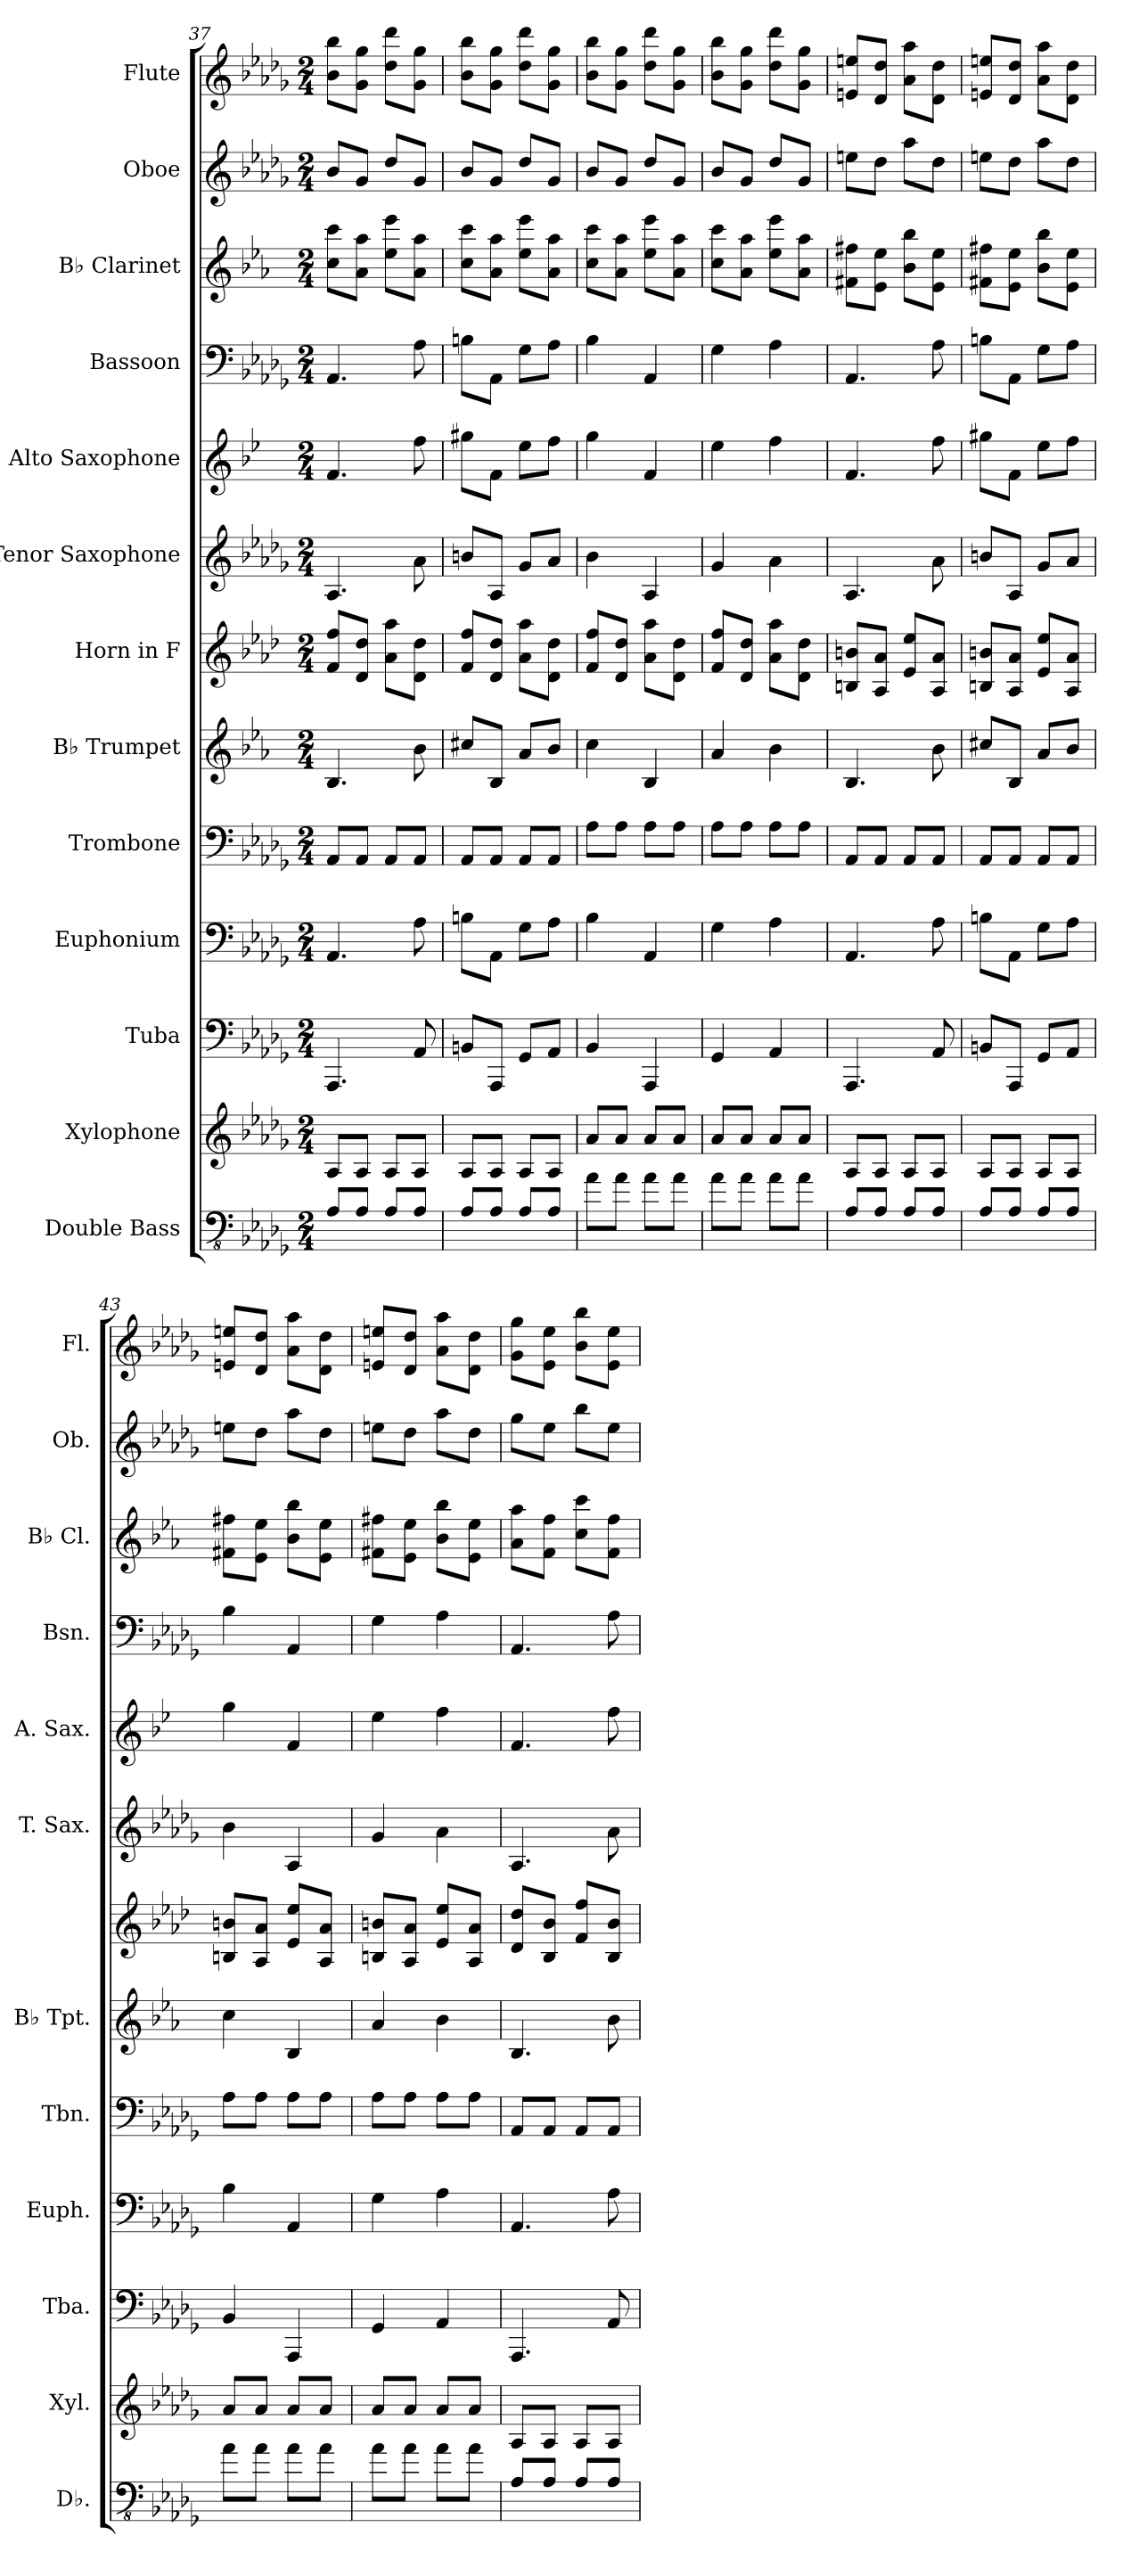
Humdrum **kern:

**kern	**kern	**kern	**kern	**kern	**kern	**kern	**kern	**kern	**kern	**kern	**kern	**kern
*part13	*part12	*part11	*part10	*part9	*part8	*part7	*part6	*part5	*part4	*part3	*part2	*part1
*staff13	*staff12	*staff11	*staff10	*staff9	*staff8	*staff7	*staff6	*staff5	*staff4	*staff3	*staff2	*staff1
*I"Double Bass	*I"Xylophone	*I"Tuba	*I"Euphonium	*I"Trombone	*I"B♭ Trumpet	*I"Horn in F	*I"Tenor Saxophone	*I"Alto Saxophone	*I"Bassoon	*I"B♭ Clarinet	*I"Oboe	*I"Flute
*I'Db.	*I'Xyl.	*I'Tba.	*I'Euph.	*I'Tbn.	*I'B♭ Tpt.	*	*I'T. Sax.	*I'A. Sax.	*I'Bsn.	*I'B♭ Cl.	*I'Ob.	*I'Fl.
*clefFv4	*clefG2	*clefF4	*clefF4	*clefF4	*clefG2	*clefG2	*clefG2	*clefG2	*clefF4	*clefG2	*clefG2	*clefG2
*ITrd7c12	*ITrd-7c-12	*	*	*	*ITrd1c2	*ITrd4c7	*ITrd8c14	*ITrd5c9	*	*ITrd1c2	*	*
*k[b-e-a-d-g-]	*k[b-e-a-d-g-]	*k[b-e-a-d-g-]	*k[b-e-a-d-g-]	*k[b-e-a-d-g-]	*k[b-e-a-d-g-]	*k[b-e-a-d-g-]	*k[b-e-a-d-g-]	*k[b-e-a-d-g-]	*k[b-e-a-d-g-]	*k[b-e-a-d-g-]	*k[b-e-a-d-g-]	*k[b-e-a-d-g-]
*M2/4	*M2/4	*M2/4	*M2/4	*M2/4	*M2/4	*M2/4	*M2/4	*M2/4	*M2/4	*M2/4	*M2/4	*M2/4
=37	=37	=37	=37	=37	=37	=37	=37	=37	=37	=37	=37	=37
8AAA-/L	8a-/L	4.AAA-/	4.AA-/	8AA-/L	4.A-/	8B-/ 8b-/L	4.AA-/	4.A-/	4.AA-/	8b-\ 8bb-\L	8b-/L	8b-\ 8bb-\L
8AAA-/J	8a-/J	.	.	8AA-/J	.	8G-/ 8g-/J	.	.	.	8g-\ 8gg-\J	8g-/J	8g-\ 8gg-\J
8AAA-/L	8a-/L	.	.	8AA-/L	.	8d-\ 8dd-\L	.	.	.	8dd-\ 8ddd-\L	8dd-/L	8dd-\ 8ddd-\L
8AAA-/J	8a-/J	8AA-/	8A-\	8AA-/J	8a-\	8G-\ 8g-\J	8A-\	8a-\	8A-\	8g-\ 8gg-\J	8g-/J	8g-\ 8gg-\J
=38	=38	=38	=38	=38	=38	=38	=38	=38	=38	=38	=38	=38
8AAA-/L	8a-/L	8BBn/L	8Bn\L	8AA-/L	8bn/L	8B-/ 8b-/L	8Bn/L	8bn\L	8Bn\L	8b-\ 8bb-\L	8b-/L	8b-\ 8bb-\L
8AAA-/J	8a-/J	8AAA-/J	8AA-\J	8AA-/J	8A-/J	8G-/ 8g-/J	8AA-/J	8A-\J	8AA-\J	8g-\ 8gg-\J	8g-/J	8g-\ 8gg-\J
8AAA-/L	8a-/L	8GG-/L	8G-\L	8AA-/L	8g-/L	8d-\ 8dd-\L	8G-/L	8g-\L	8G-\L	8dd-\ 8ddd-\L	8dd-/L	8dd-\ 8ddd-\L
8AAA-/J	8a-/J	8AA-/J	8A-\J	8AA-/J	8a-/J	8G-\ 8g-\J	8A-/J	8a-\J	8A-\J	8g-\ 8gg-\J	8g-/J	8g-\ 8gg-\J
=39	=39	=39	=39	=39	=39	=39	=39	=39	=39	=39	=39	=39
8AA-\L	8aa-/L	4BB-/	4B-\	8A-\L	4b-\	8B-/ 8b-/L	4B-\	4b-\	4B-\	8b-\ 8bb-\L	8b-/L	8b-\ 8bb-\L
8AA-\J	8aa-/J	.	.	8A-\J	.	8G-/ 8g-/J	.	.	.	8g-\ 8gg-\J	8g-/J	8g-\ 8gg-\J
8AA-\L	8aa-/L	4AAA-/	4AA-/	8A-\L	4A-/	8d-\ 8dd-\L	4AA-/	4A-/	4AA-/	8dd-\ 8ddd-\L	8dd-/L	8dd-\ 8ddd-\L
8AA-\J	8aa-/J	.	.	8A-\J	.	8G-\ 8g-\J	.	.	.	8g-\ 8gg-\J	8g-/J	8g-\ 8gg-\J
!!LO:PB:g=z
=40	=40	=40	=40	=40	=40	=40	=40	=40	=40	=40	=40	=40
8AA-\L	8aa-/L	4GG-/	4G-\	8A-\L	4g-/	8B-/ 8b-/L	4G-/	4g-\	4G-\	8b-\ 8bb-\L	8b-/L	8b-\ 8bb-\L
8AA-\J	8aa-/J	.	.	8A-\J	.	8G-/ 8g-/J	.	.	.	8g-\ 8gg-\J	8g-/J	8g-\ 8gg-\J
8AA-\L	8aa-/L	4AA-/	4A-\	8A-\L	4a-\	8d-\ 8dd-\L	4A-\	4a-\	4A-\	8dd-\ 8ddd-\L	8dd-/L	8dd-\ 8ddd-\L
8AA-\J	8aa-/J	.	.	8A-\J	.	8G-\ 8g-\J	.	.	.	8g-\ 8gg-\J	8g-/J	8g-\ 8gg-\J
=41	=41	=41	=41	=41	=41	=41	=41	=41	=41	=41	=41	=41
8AAA-/L	8a-/L	4.AAA-/	4.AA-/	8AA-/L	4.A-/	8En/ 8en/L	4.AA-/	4.A-/	4.AA-/	8en\ 8een\L	8een\L	8en/ 8een/L
8AAA-/J	8a-/J	.	.	8AA-/J	.	8D-/ 8d-/J	.	.	.	8d-\ 8dd-\J	8dd-\J	8d-/ 8dd-/J
8AAA-/L	8a-/L	.	.	8AA-/L	.	8A-/ 8a-/L	.	.	.	8a-\ 8aa-\L	8aa-\L	8a-\ 8aa-\L
8AAA-/J	8a-/J	8AA-/	8A-\	8AA-/J	8a-\	8D-/ 8d-/J	8A-\	8a-\	8A-\	8d-\ 8dd-\J	8dd-\J	8d-\ 8dd-\J
=42	=42	=42	=42	=42	=42	=42	=42	=42	=42	=42	=42	=42
8AAA-/L	8a-/L	8BBn/L	8Bn\L	8AA-/L	8bn/L	8En/ 8en/L	8Bn/L	8bn\L	8Bn\L	8en\ 8een\L	8een\L	8en/ 8een/L
8AAA-/J	8a-/J	8AAA-/J	8AA-\J	8AA-/J	8A-/J	8D-/ 8d-/J	8AA-/J	8A-\J	8AA-\J	8d-\ 8dd-\J	8dd-\J	8d-/ 8dd-/J
8AAA-/L	8a-/L	8GG-/L	8G-\L	8AA-/L	8g-/L	8A-/ 8a-/L	8G-/L	8g-\L	8G-\L	8a-\ 8aa-\L	8aa-\L	8a-\ 8aa-\L
8AAA-/J	8a-/J	8AA-/J	8A-\J	8AA-/J	8a-/J	8D-/ 8d-/J	8A-/J	8a-\J	8A-\J	8d-\ 8dd-\J	8dd-\J	8d-\ 8dd-\J
=43	=43	=43	=43	=43	=43	=43	=43	=43	=43	=43	=43	=43
8AA-\L	8aa-/L	4BB-/	4B-\	8A-\L	4b-\	8En/ 8en/L	4B-\	4b-\	4B-\	8en\ 8een\L	8een\L	8en/ 8een/L
8AA-\J	8aa-/J	.	.	8A-\J	.	8D-/ 8d-/J	.	.	.	8d-\ 8dd-\J	8dd-\J	8d-/ 8dd-/J
8AA-\L	8aa-/L	4AAA-/	4AA-/	8A-\L	4A-/	8A-/ 8a-/L	4AA-/	4A-/	4AA-/	8a-\ 8aa-\L	8aa-\L	8a-\ 8aa-\L
8AA-\J	8aa-/J	.	.	8A-\J	.	8D-/ 8d-/J	.	.	.	8d-\ 8dd-\J	8dd-\J	8d-\ 8dd-\J
=44	=44	=44	=44	=44	=44	=44	=44	=44	=44	=44	=44	=44
8AA-\L	8aa-/L	4GG-/	4G-\	8A-\L	4g-/	8En/ 8en/L	4G-/	4g-\	4G-\	8en\ 8een\L	8een\L	8en/ 8een/L
8AA-\J	8aa-/J	.	.	8A-\J	.	8D-/ 8d-/J	.	.	.	8d-\ 8dd-\J	8dd-\J	8d-/ 8dd-/J
8AA-\L	8aa-/L	4AA-/	4A-\	8A-\L	4a-\	8A-/ 8a-/L	4A-\	4a-\	4A-\	8a-\ 8aa-\L	8aa-\L	8a-\ 8aa-\L
8AA-\J	8aa-/J	.	.	8A-\J	.	8D-/ 8d-/J	.	.	.	8d-\ 8dd-\J	8dd-\J	8d-\ 8dd-\J
=45	=45	=45	=45	=45	=45	=45	=45	=45	=45	=45	=45	=45
8AAA-/L	8a-/L	4.AAA-/	4.AA-/	8AA-/L	4.A-/	8G-/ 8g-/L	4.AA-/	4.A-/	4.AA-/	8g-\ 8gg-\L	8gg-\L	8g-\ 8gg-\L
8AAA-/J	8a-/J	.	.	8AA-/J	.	8E-/ 8e-/J	.	.	.	8e-\ 8ee-\J	8ee-\J	8e-\ 8ee-\J
8AAA-/L	8a-/L	.	.	8AA-/L	.	8B-/ 8b-/L	.	.	.	8b-\ 8bb-\L	8bb-\L	8b-\ 8bb-\L
8AAA-/J	8a-/J	8AA-/	8A-\	8AA-/J	8a-\	8E-/ 8e-/J	8A-\	8a-\	8A-\	8e-\ 8ee-\J	8ee-\J	8e-\ 8ee-\J
=	=	=	=	=	=	=	=	=	=	=	=	=
*-	*-	*-	*-	*-	*-	*-	*-	*-	*-	*-	*-	*-
